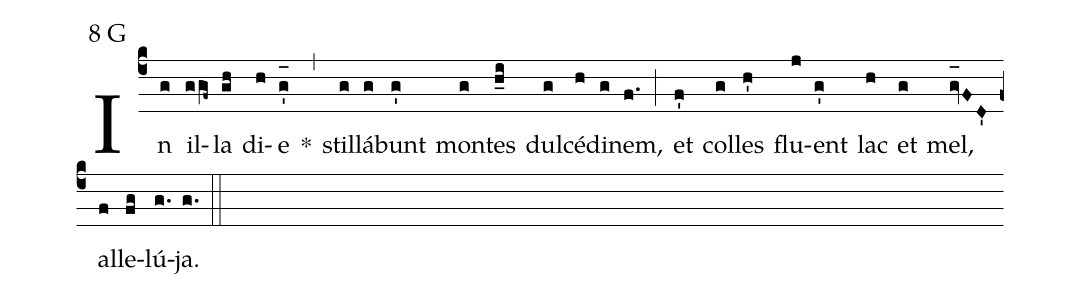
mode:8 G;
%%
(c4) In(g) il(ggf~)la(gh) di(h)e(g'_[oh:h]) *(,) stil(g)lá(g)bunt(g') mon(g)tes(h_i) dul(g)cé(h)di(g)nem,(f.) (;) et(f') col(g)les(h') flu(j)ent(g') lac(h) et(g) mel,(gv_[oh:h]FD') al(f)le(fg)lú(g.)ja.(g.) (::)
